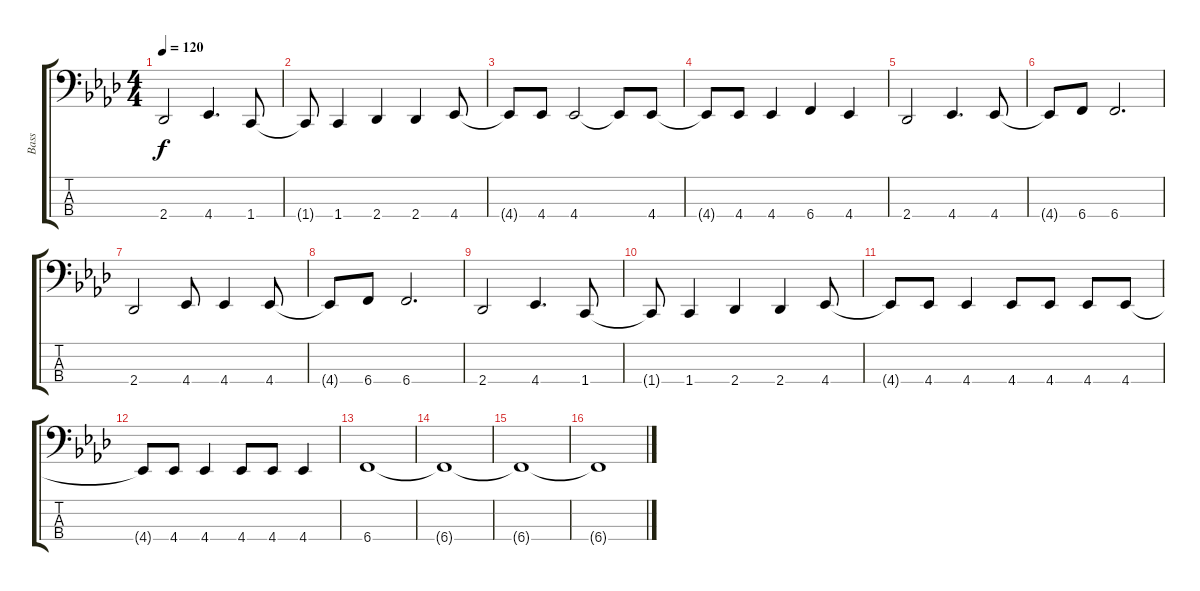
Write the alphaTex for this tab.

\track ("Bass" "Bass") {instrument electricbassfinger}
\staff {score tabs}
\tuning (D2 A1 E1 B0) {hide}
\ts (4 4)
\tempo 120
\clef f4
\ks ab
2.4.2{dy f} 4.4.4{d} 1.4.8 |
1.4{t}.8 1.4.4 2.4.4 2.4.4 4.4.8 |
4.4{t}.8 4.4.8 4.4.2 4.4{t}.8 4.4.8 |
4.4{t}.8 4.4.8 4.4.4 6.4.4 4.4.4 |
2.4.2 4.4.4{d} 4.4.8 |
4.4{t}.8 6.4.8 6.4.2{d} |
2.4.2 4.4.8 4.4.4 4.4.8 |
4.4{t}.8 6.4.8 6.4.2{d} |
2.4.2 4.4.4{d} 1.4.8 |
1.4{t}.8 1.4.4 2.4.4 2.4.4 4.4.8 |
4.4{t}.8 4.4.8 4.4.4 4.4.8 4.4.8 4.4.8 4.4.8 |
4.4{t}.8 4.4.8 4.4.4 4.4.8 4.4.8 4.4.4 |
6.4.1 |
6.4{t}.1 |
6.4{t}.1 |
6.4{t}.1
